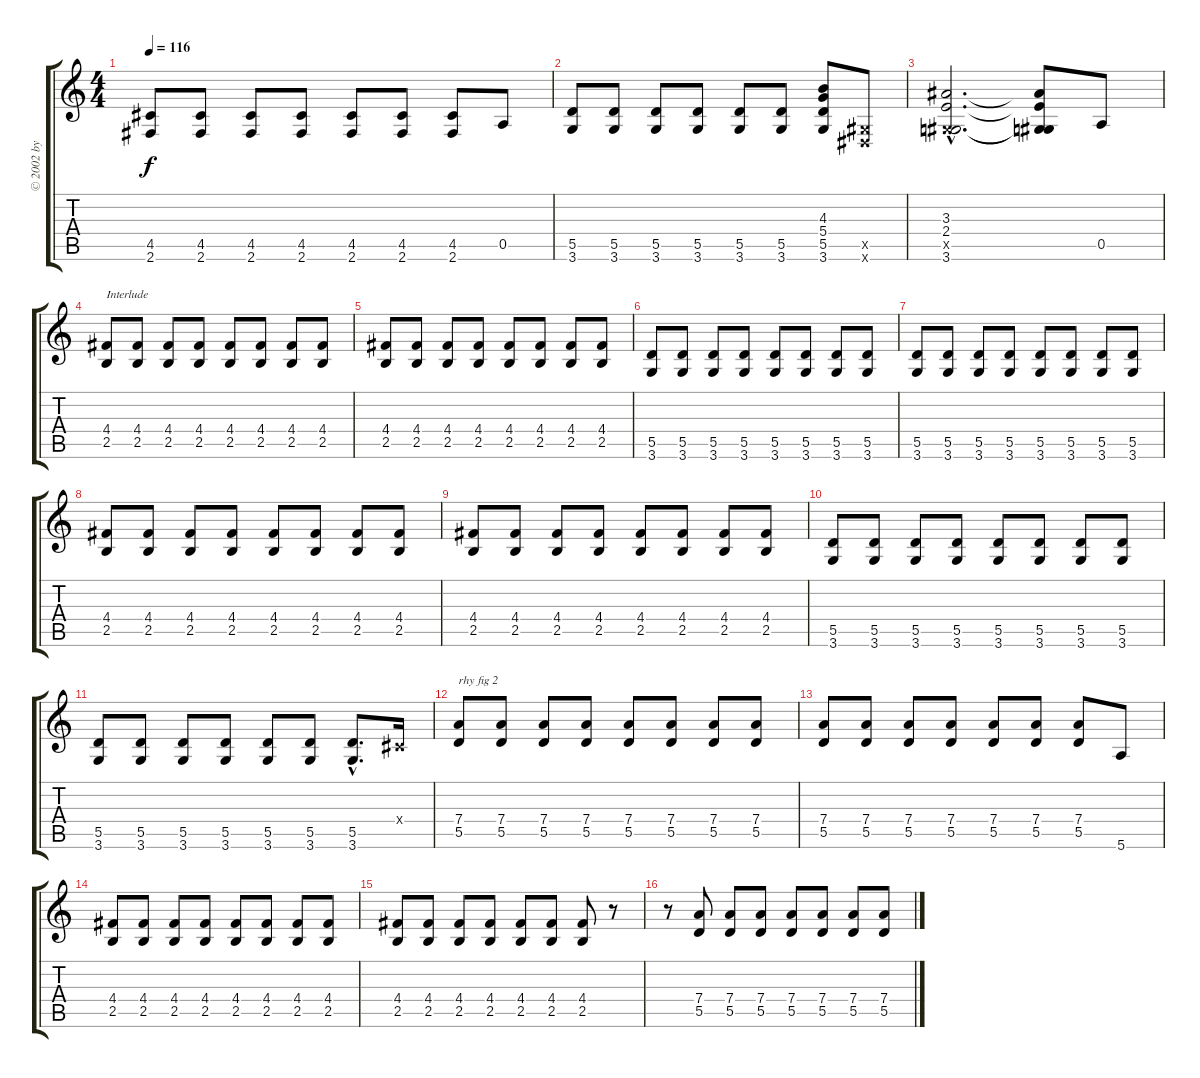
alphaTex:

\track ("© 2002 by John Taylor" "© 2002 by ") {instrument electricguitarmuted}
\staff {score tabs}
\tuning (E4 B3 G3 D3 A2 E2) {hide}
\ts (4 4)
\tempo 116
\clef g2
\ks c
(4.5 2.6).8{dy f} (4.5 2.6).8 (4.5 2.6).8 (4.5 2.6).8 (4.5 2.6).8 (4.5 2.6).8 (4.5 2.6).8 0.5.8 |
(5.5 3.6).8 (5.5 3.6).8 (5.5 3.6).8 (5.5 3.6).8 (5.5 3.6).8 (5.5 3.6).8 (4.3 5.4 5.5 3.6).8 (-1.5{x} -1.6{x}).8 |
(3.3{hac} 2.4{hac} -1.5{hac x} 3.6{hac}).2{d} (3.3{t} 2.4{t} -1.5{t} 3.6{t}).8 0.5.8 |
(4.4 2.5).8{txt "Interlude"} (4.4 2.5).8 (4.4 2.5).8 (4.4 2.5).8 (4.4 2.5).8 (4.4 2.5).8 (4.4 2.5).8 (4.4 2.5).8 |
(4.4 2.5).8 (4.4 2.5).8 (4.4 2.5).8 (4.4 2.5).8 (4.4 2.5).8 (4.4 2.5).8 (4.4 2.5).8 (4.4 2.5).8 |
(5.5 3.6).8 (5.5 3.6).8 (5.5 3.6).8 (5.5 3.6).8 (5.5 3.6).8 (5.5 3.6).8 (5.5 3.6).8 (5.5 3.6).8 |
(5.5 3.6).8 (5.5 3.6).8 (5.5 3.6).8 (5.5 3.6).8 (5.5 3.6).8 (5.5 3.6).8 (5.5 3.6).8 (5.5 3.6).8 |
(4.4 2.5).8 (4.4 2.5).8 (4.4 2.5).8 (4.4 2.5).8 (4.4 2.5).8 (4.4 2.5).8 (4.4 2.5).8 (4.4 2.5).8 |
(4.4 2.5).8 (4.4 2.5).8 (4.4 2.5).8 (4.4 2.5).8 (4.4 2.5).8 (4.4 2.5).8 (4.4 2.5).8 (4.4 2.5).8 |
(5.5 3.6).8 (5.5 3.6).8 (5.5 3.6).8 (5.5 3.6).8 (5.5 3.6).8 (5.5 3.6).8 (5.5 3.6).8 (5.5 3.6).8 |
(5.5 3.6).8 (5.5 3.6).8 (5.5 3.6).8 (5.5 3.6).8 (5.5 3.6).8 (5.5 3.6).8 (5.5{hac} 3.6{hac}).8{d} -1.4{x}.16 |
(7.4 5.5).8{txt "rhy fig 2"} (7.4 5.5).8 (7.4 5.5).8 (7.4 5.5).8 (7.4 5.5).8 (7.4 5.5).8 (7.4 5.5).8 (7.4 5.5).8 |
(7.4 5.5).8 (7.4 5.5).8 (7.4 5.5).8 (7.4 5.5).8 (7.4 5.5).8 (7.4 5.5).8 (7.4 5.5).8 5.6.8 |
(4.4 2.5).8 (4.4 2.5).8 (4.4 2.5).8 (4.4 2.5).8 (4.4 2.5).8 (4.4 2.5).8 (4.4 2.5).8 (4.4 2.5).8 |
(4.4 2.5).8 (4.4 2.5).8 (4.4 2.5).8 (4.4 2.5).8 (4.4 2.5).8 (4.4 2.5).8 (4.4 2.5).8 r.8 |
r.8 (7.4 5.5).8 (7.4 5.5).8 (7.4 5.5).8 (7.4 5.5).8 (7.4 5.5).8 (7.4 5.5).8 (7.4 5.5).8
